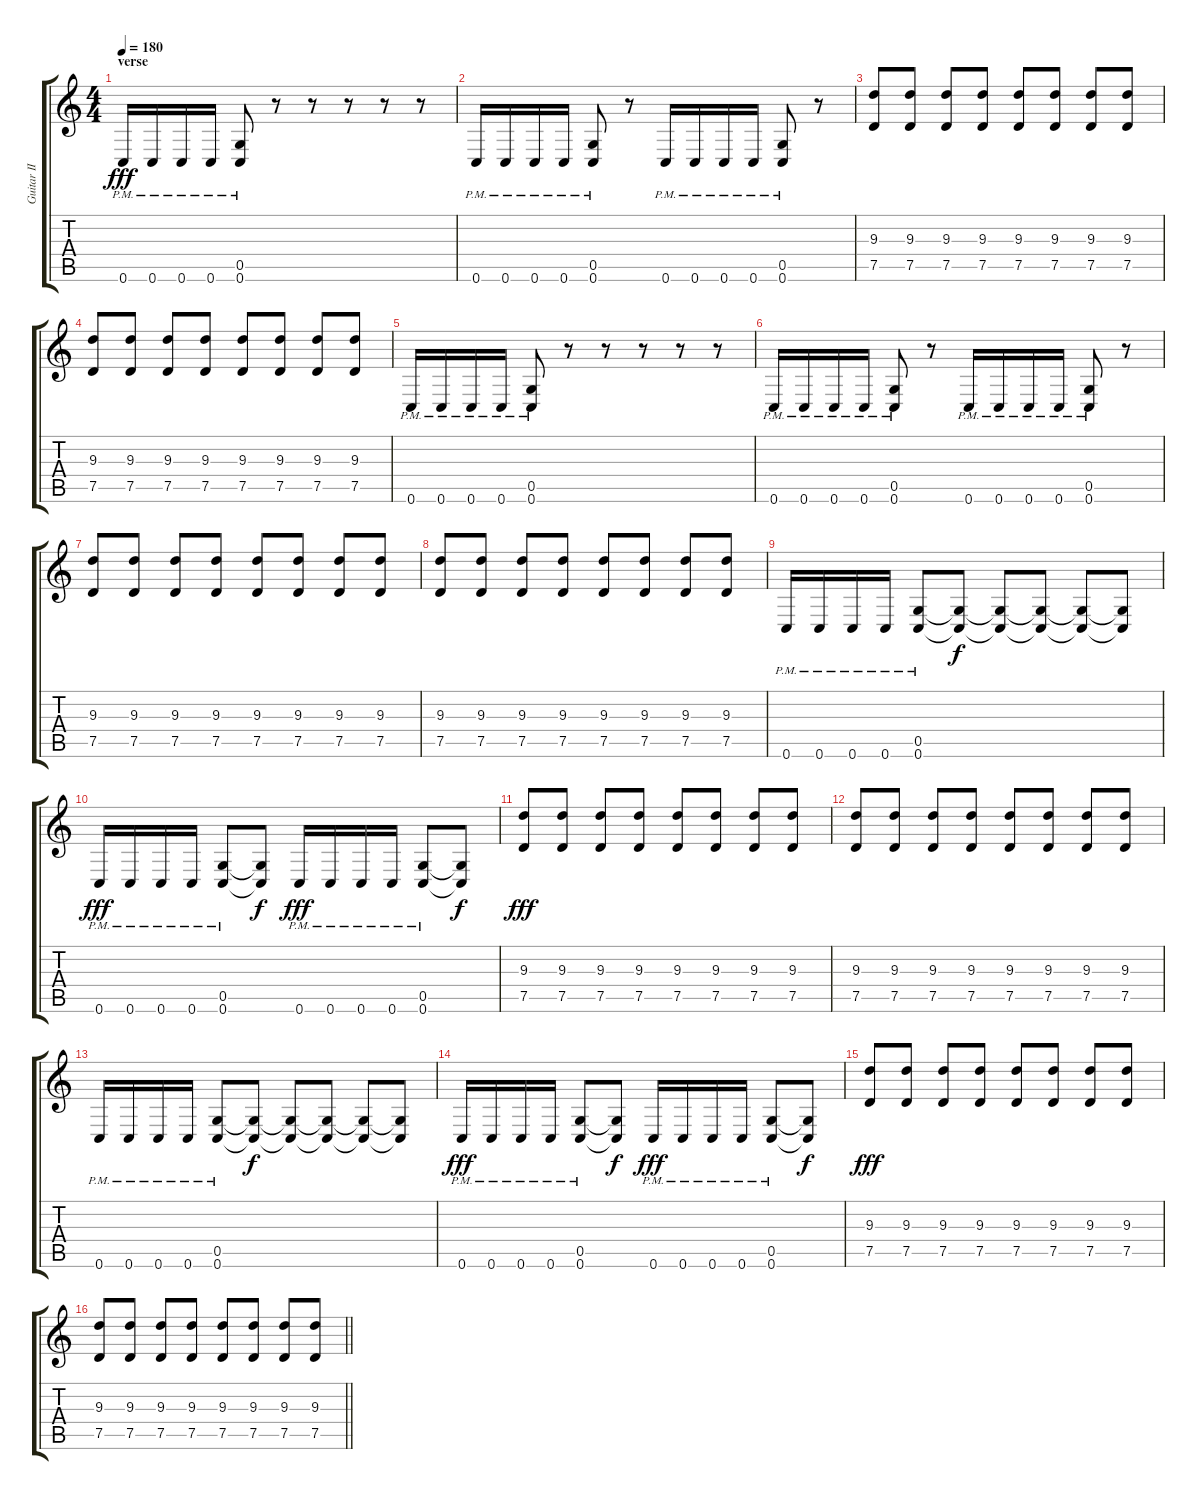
\track ("Guitar II (Rhythm)" "Guitar II ") {instrument distortionguitar}
\staff {score tabs}
\tuning (D4 A3 F3 C3 G2 C2) {hide}
\ts (4 4)
\section ("" "verse")
\tempo 180
\clef g2
\ks c
0.6{pm}.16{dy fff} 0.6{pm}.16 0.6{pm}.16 0.6{pm}.16 (0.5{pm} 0.6{pm}).8 r.8 r.8 r.8 r.8 r.8 |
0.6{pm}.16 0.6{pm}.16 0.6{pm}.16 0.6{pm}.16 (0.5{pm} 0.6{pm}).8 r.8 0.6{pm}.16 0.6{pm}.16 0.6{pm}.16 0.6{pm}.16 (0.5{pm} 0.6{pm}).8 r.8 |
(9.3 7.5).8 (9.3 7.5).8 (9.3 7.5).8 (9.3 7.5).8 (9.3 7.5).8 (9.3 7.5).8 (9.3 7.5).8 (9.3 7.5).8 |
(9.3 7.5).8 (9.3 7.5).8 (9.3 7.5).8 (9.3 7.5).8 (9.3 7.5).8 (9.3 7.5).8 (9.3 7.5).8 (9.3 7.5).8 |
0.6{pm}.16 0.6{pm}.16 0.6{pm}.16 0.6{pm}.16 (0.5{pm} 0.6{pm}).8 r.8 r.8 r.8 r.8 r.8 |
0.6{pm}.16 0.6{pm}.16 0.6{pm}.16 0.6{pm}.16 (0.5{pm} 0.6{pm}).8 r.8 0.6{pm}.16 0.6{pm}.16 0.6{pm}.16 0.6{pm}.16 (0.5{pm} 0.6{pm}).8 r.8 |
(9.3 7.5).8 (9.3 7.5).8 (9.3 7.5).8 (9.3 7.5).8 (9.3 7.5).8 (9.3 7.5).8 (9.3 7.5).8 (9.3 7.5).8 |
(9.3 7.5).8 (9.3 7.5).8 (9.3 7.5).8 (9.3 7.5).8 (9.3 7.5).8 (9.3 7.5).8 (9.3 7.5).8 (9.3 7.5).8 |
0.6{pm}.16 0.6{pm}.16 0.6{pm}.16 0.6{pm}.16 (0.5{pm} 0.6{pm}).8 (0.5{t} 0.6{t}).8{dy f} (0.5{t} 0.6{t}).8 (0.5{t} 0.6{t}).8 (0.5{t} 0.6{t}).8 (0.5{t} 0.6{t}).8 |
0.6{pm}.16{dy fff} 0.6{pm}.16 0.6{pm}.16 0.6{pm}.16 (0.5{pm} 0.6{pm}).8 (0.5{t} 0.6{t}).8{dy f} 0.6{pm}.16{dy fff} 0.6{pm}.16 0.6{pm}.16 0.6{pm}.16 (0.5{pm} 0.6{pm}).8 (0.5{t} 0.6{t}).8{dy f} |
(9.3 7.5).8{dy fff} (9.3 7.5).8 (9.3 7.5).8 (9.3 7.5).8 (9.3 7.5).8 (9.3 7.5).8 (9.3 7.5).8 (9.3 7.5).8 |
(9.3 7.5).8 (9.3 7.5).8 (9.3 7.5).8 (9.3 7.5).8 (9.3 7.5).8 (9.3 7.5).8 (9.3 7.5).8 (9.3 7.5).8 |
0.6{pm}.16 0.6{pm}.16 0.6{pm}.16 0.6{pm}.16 (0.5{pm} 0.6{pm}).8 (0.5{t} 0.6{t}).8{dy f} (0.5{t} 0.6{t}).8 (0.5{t} 0.6{t}).8 (0.5{t} 0.6{t}).8 (0.5{t} 0.6{t}).8 |
0.6{pm}.16{dy fff} 0.6{pm}.16 0.6{pm}.16 0.6{pm}.16 (0.5{pm} 0.6{pm}).8 (0.5{t} 0.6{t}).8{dy f} 0.6{pm}.16{dy fff} 0.6{pm}.16 0.6{pm}.16 0.6{pm}.16 (0.5{pm} 0.6{pm}).8 (0.5{t} 0.6{t}).8{dy f} |
(9.3 7.5).8{dy fff} (9.3 7.5).8 (9.3 7.5).8 (9.3 7.5).8 (9.3 7.5).8 (9.3 7.5).8 (9.3 7.5).8 (9.3 7.5).8 |
\barLineRight lightlight
(9.3 7.5).8 (9.3 7.5).8 (9.3 7.5).8 (9.3 7.5).8 (9.3 7.5).8 (9.3 7.5).8 (9.3 7.5).8 (9.3 7.5).8
